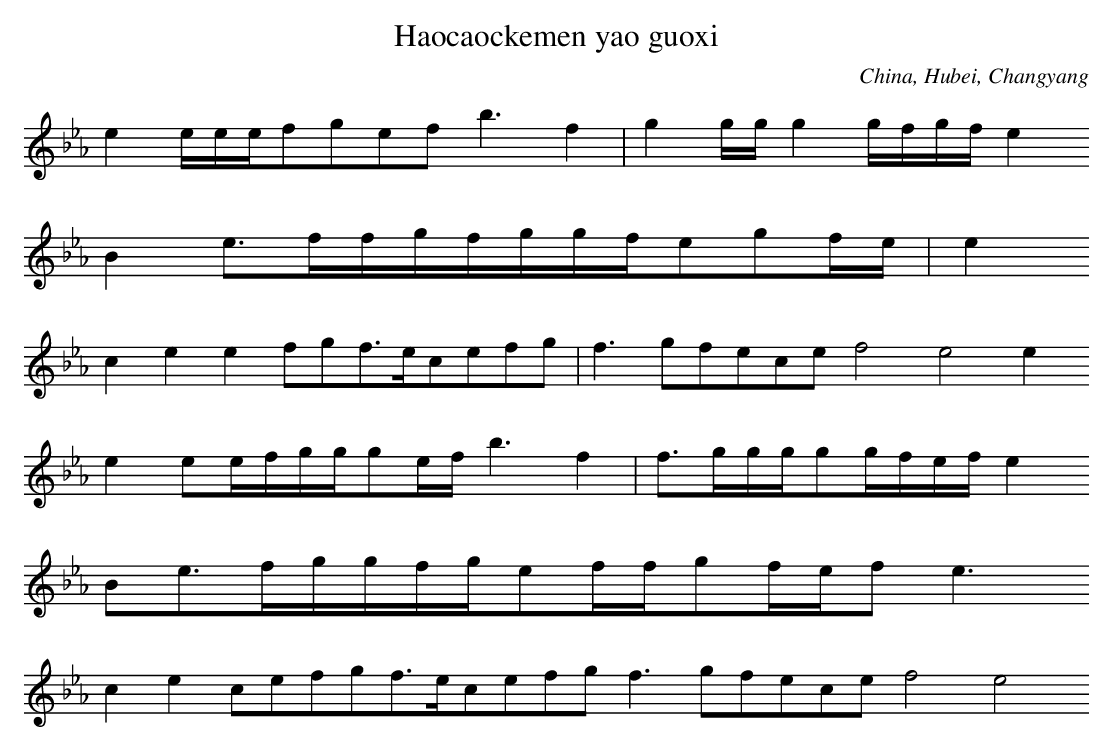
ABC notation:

X:1
T: Haocaockemen yao guoxi
O: China, Hubei, Changyang
M: none
L: 1/16
K: Eb
e4eeef2g2e2f2b6f4 | g4ggg4gfgfe4
B4e3ffgfggfe2g2fe | e4
c4e4e4f2g2f3ec2e2f2g2 | f6g2f2e2c2e2f8e8e4
e4e2efggg2efb6f4 | f3gggg2gfefe4
B2e3fggfge2ffg2fef2e6
c4e4c2e2f2g2f3ec2e2f2g2f6g2f2e2c2e2f8e8
